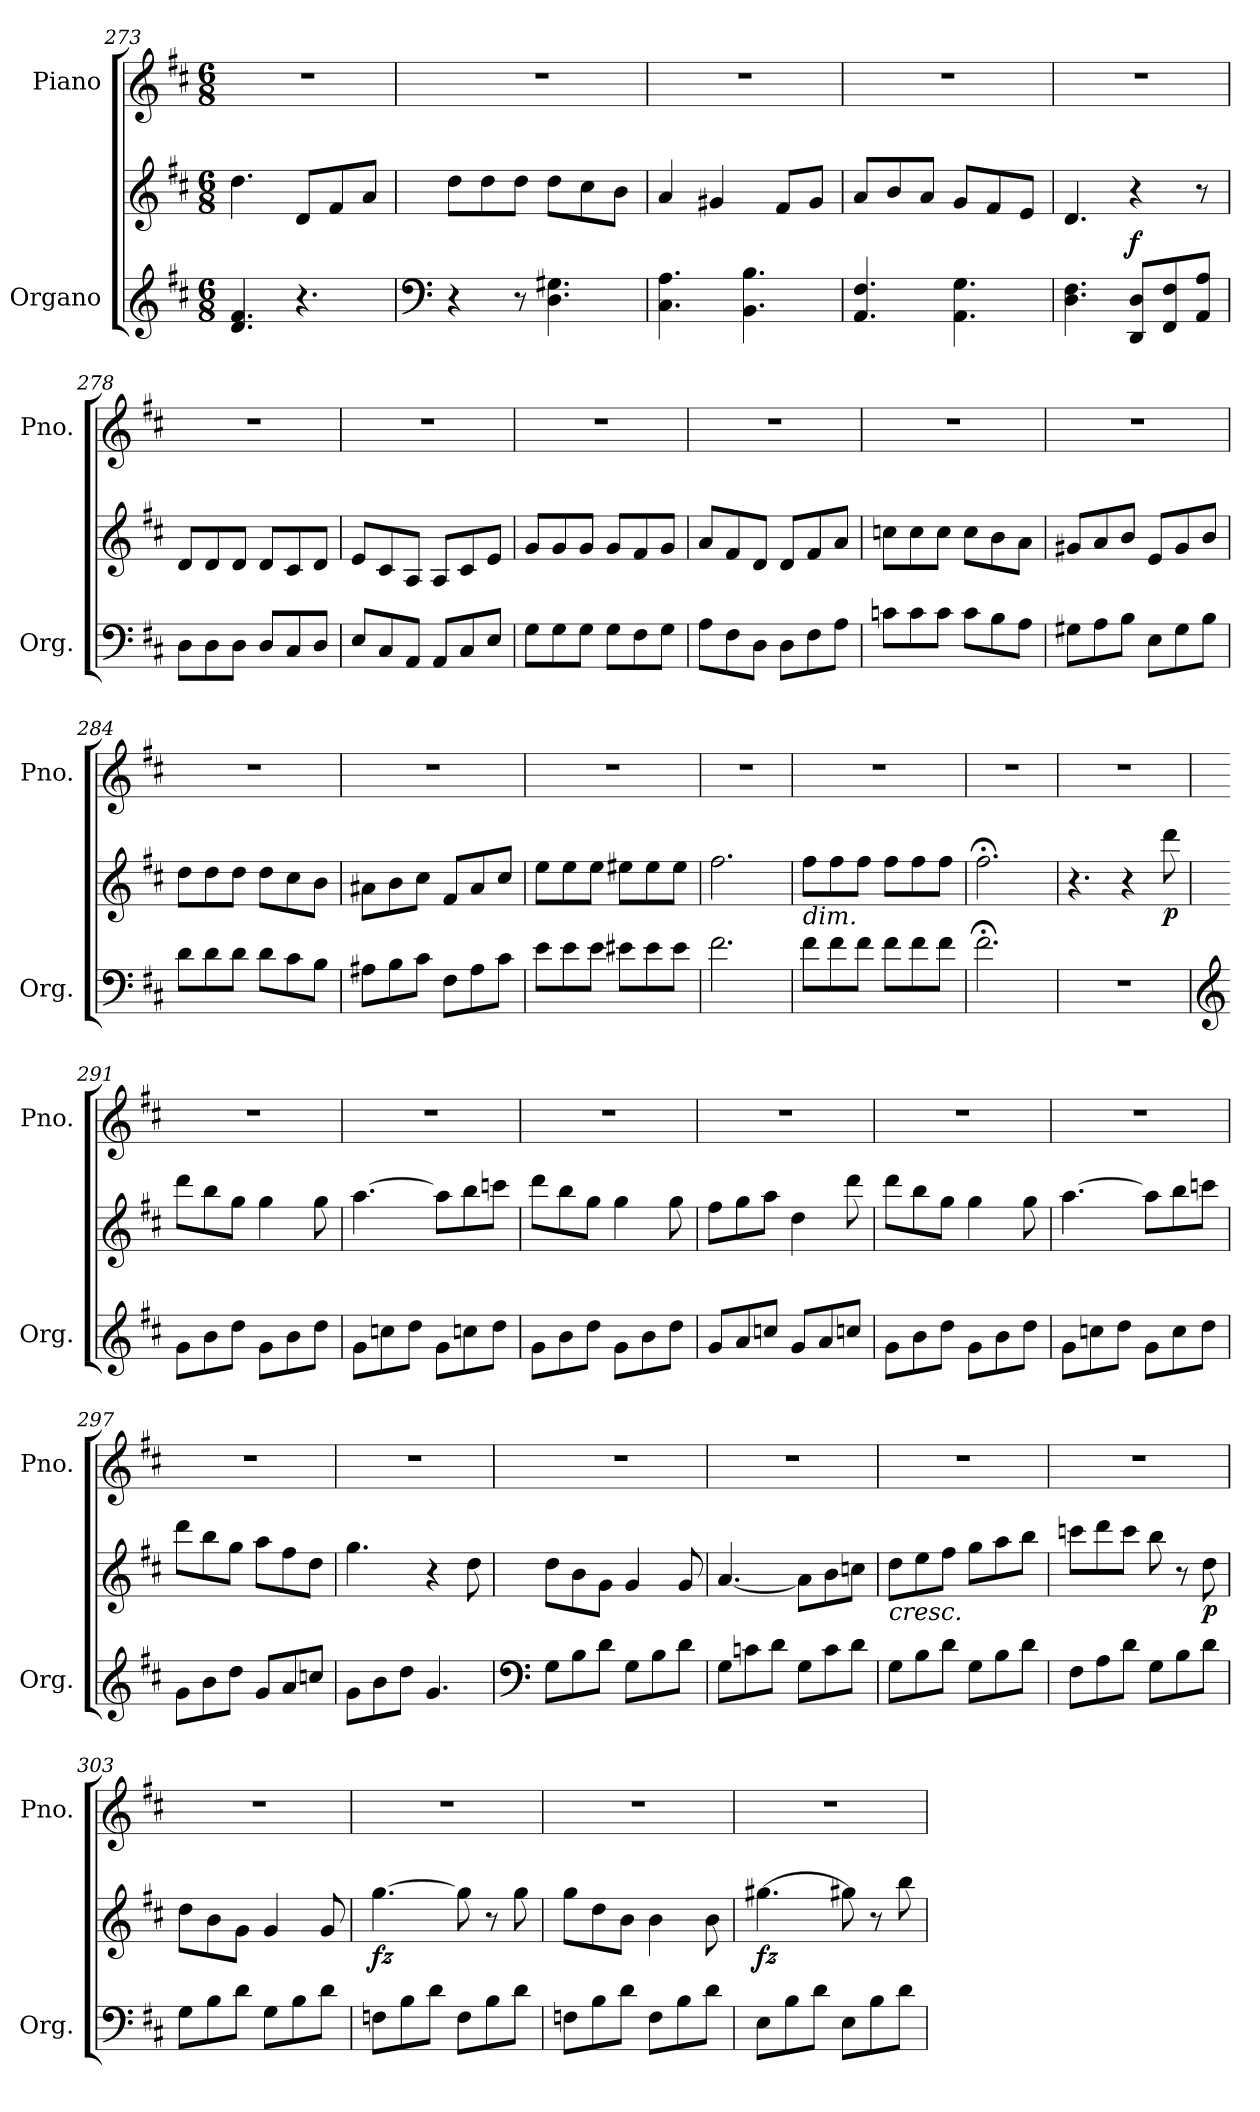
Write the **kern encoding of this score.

**kern	**kern	**dynam	**kern
*part2	*part2	*part2	*part1
*staff3	*staff2	*staff2/3	*staff1
*I"Organo	*	*	*I"Piano
*I'Org.	*	*	*I'Pno.
*clefG2	*clefG2	*	*clefG2
*k[f#c#]	*k[f#c#]	*	*k[f#c#]
*M6/8	*M6/8	*	*M6/8
=273	=273	=273	=273
4.d/ 4.f#/	4.dd\	.	2.r
4.r	8d/L	.	.
.	8f#/	.	.
.	8a/J	.	.
!!LO:LB:g=z
=274	=274	=274	=274
*clefF4	*	*	*
4r	8dd\L	.	2.r
.	8dd\	.	.
8r	8dd\J	.	.
4.D\ 4.G#X\	8dd\L	.	.
.	8cc#\	.	.
.	8b\J	.	.
=275	=275	=275	=275
4.C#\ 4.A\	4a/	.	2.r
.	4g#X/	.	.
4.BB\ 4.B\	.	.	.
.	8f#/L	.	.
.	8g#/J	.	.
=276	=276	=276	=276
4.AA/ 4.F#/	8a/L	.	2.r
.	8b/	.	.
.	8a/J	.	.
4.AA\ 4.G\	8g/L	.	.
.	8f#/	.	.
.	8e/J	.	.
=277	=277	=277	=277
4.D\ 4.F#\	4.d/	.	2.r
!	!	!LO:DY:a=2	!
8DD/ 8D/L	4r	f	.
8FF#/ 8F#/	.	.	.
8AA/ 8A/J	8r	.	.
=278	=278	=278	=278
8D\L	8d/L	.	2.r
8D\	8d/	.	.
8D\J	8d/J	.	.
8D/L	8d/L	.	.
8C#/	8c#/	.	.
8D/J	8d/J	.	.
=279	=279	=279	=279
8E/L	8e/L	.	2.r
8C#/	8c#/	.	.
8AA/J	8A/J	.	.
8AA/L	8A/L	.	.
8C#/	8c#/	.	.
8E/J	8e/J	.	.
=280	=280	=280	=280
8G\L	8g/L	.	2.r
8G\	8g/	.	.
8G\J	8g/J	.	.
8G\L	8g/L	.	.
8F#\	8f#/	.	.
8G\J	8g/J	.	.
!!LO:LB:g=z
=281	=281	=281	=281
8A\L	8a/L	.	2.r
8F#\	8f#/	.	.
8D\J	8d/J	.	.
8D\L	8d/L	.	.
8F#\	8f#/	.	.
8A\J	8a/J	.	.
=282	=282	=282	=282
8cn\L	8ccn\L	.	2.r
8c\	8cc\	.	.
8c\J	8cc\J	.	.
8c\L	8cc\L	.	.
8B\	8b\	.	.
8A\J	8a\J	.	.
=283	=283	=283	=283
8G#X\L	8g#X/L	.	2.r
8A\	8a/	.	.
8B\J	8b/J	.	.
8E\L	8e/L	.	.
8G#\	8g#/	.	.
8B\J	8b/J	.	.
=284	=284	=284	=284
8d\L	8dd\L	.	2.r
8d\	8dd\	.	.
8d\J	8dd\J	.	.
8d\L	8dd\L	.	.
8c#\	8cc#\	.	.
8B\J	8b\J	.	.
=285	=285	=285	=285
8A#X\L	8a#X\L	.	2.r
8B\	8b\	.	.
8c#\J	8cc#\J	.	.
8F#\L	8f#/L	.	.
8A#\	8a#/	.	.
8c#\J	8cc#/J	.	.
!!LO:LB:g=z
=286	=286	=286	=286
8e\L	8ee\L	.	2.r
8e\	8ee\	.	.
8e\J	8ee\J	.	.
8e#X\L	8ee#X\L	.	.
8e#\	8ee#\	.	.
8e#\J	8ee#\J	.	.
=287	=287	=287	=287
2.f#\	2.ff#\	.	2.r
=288	=288	=288	=288
!	!LO:TX:b:i:t=dim.	!	!
8f#\L	8ff#\L	.	2.r
8f#\	8ff#\	.	.
8f#\J	8ff#\J	.	.
8f#\L	8ff#\L	.	.
8f#\	8ff#\	.	.
8f#\J	8ff#\J	.	.
=289	=289	=289	=289
2.f#;<\	2.ff#;<\	.	2.r
=290	=290	=290	=290
2.r	4.r	.	2.r
.	4r	.	.
!	!	!LO:DY:b	!
.	8ddd\	p	.
=291	=291	=291	=291
*clefG2	*	*	*
8g\L	8ddd\L	.	2.r
8b\	8bb\	.	.
8dd\J	8gg\J	.	.
8g\L	4gg\	.	.
8b\	.	.	.
8dd\J	8gg\	.	.
=292	=292	=292	=292
8g\L	[4.aa\	.	2.r
8ccn\	.	.	.
8dd\J	.	.	.
8g\L	8aa\L]	.	.
8ccn\	8bb\	.	.
8dd\J	8cccn\J	.	.
!!LO:PB:g=z
=293	=293	=293	=293
8g\L	8ddd\L	.	2.r
8b\	8bb\	.	.
8dd\J	8gg\J	.	.
8g\L	4gg\	.	.
8b\	.	.	.
8dd\J	8gg\	.	.
=294	=294	=294	=294
8g/L	8ff#\L	.	2.r
8a/	8gg\	.	.
8ccn/J	8aa\J	.	.
8g/L	4dd\	.	.
8a/	.	.	.
8ccn/J	8ddd\	.	.
=295	=295	=295	=295
8g\L	8ddd\L	.	2.r
8b\	8bb\	.	.
8dd\J	8gg\J	.	.
8g\L	4gg\	.	.
8b\	.	.	.
8dd\J	8gg\	.	.
=296	=296	=296	=296
8g\L	[4.aa\	.	2.r
8ccn\	.	.	.
8dd\J	.	.	.
8g\L	8aa\L]	.	.
8cc\	8bb\	.	.
8dd\J	8cccn\J	.	.
=297	=297	=297	=297
8g\L	8ddd\L	.	2.r
8b\	8bb\	.	.
8dd\J	8gg\J	.	.
8g/L	8aa\L	.	.
8a/	8ff#\	.	.
8ccn/J	8dd\J	.	.
=298	=298	=298	=298
8g\L	4.gg\	.	2.r
8b\	.	.	.
8dd\J	.	.	.
4.g/	4r	.	.
.	8dd\	.	.
!!LO:LB:g=z
=299	=299	=299	=299
*clefF4	*	*	*
8G\L	8dd\L	.	2.r
8B\	8b\	.	.
8d\J	8g\J	.	.
8G\L	4g/	.	.
8B\	.	.	.
8d\J	8g/	.	.
=300	=300	=300	=300
8G\L	[4.a/	.	2.r
8cn\	.	.	.
8d\J	.	.	.
8G\L	8a\L]	.	.
8c\	8b\	.	.
8d\J	8ccn\J	.	.
=301	=301	=301	=301
!	!LO:TX:b:i:t=cresc.	!	!
8G\L	8dd\L	.	2.r
8B\	8ee\	.	.
8d\J	8ff#\J	.	.
8G\L	8gg\L	.	.
8B\	8aa\	.	.
8d\J	8bb\J	.	.
=302	=302	=302	=302
8F#\L	8cccn\L	.	2.r
8A\	8ddd\	.	.
8d\J	8ccc\J	.	.
8G\L	8bb\	.	.
8B\	8r	.	.
!	!	!LO:DY:b	!
8d\J	8dd\	p	.
=303	=303	=303	=303
8G\L	8dd\L	.	2.r
8B\	8b\	.	.
8d\J	8g\J	.	.
8G\L	4g/	.	.
8B\	.	.	.
8d\J	8g/	.	.
=304	=304	=304	=304
!	!	!LO:DY:b	!
8Fn\L	[4.gg\	fz	2.r
8B\	.	.	.
8d\J	.	.	.
8F\L	8gg\]	.	.
8B\	8r	.	.
8d\J	8gg\	.	.
!!LO:LB:g=z
=305	=305	=305	=305
8Fn\L	8gg\L	.	2.r
8B\	8dd\	.	.
8d\J	8b\J	.	.
8F\L	4b\	.	.
8B\	.	.	.
8d\J	8b\	.	.
=306	=306	=306	=306
!	!	!LO:DY:b	!
8E\L	[4.gg#X\	fz	2.r
8B\	.	.	.
8d\J	.	.	.
8E\L	8gg#X\]	.	.
8B\	8r	.	.
8d\J	8bb\	.	.
=	=	=	=
*-	*-	*-	*-
